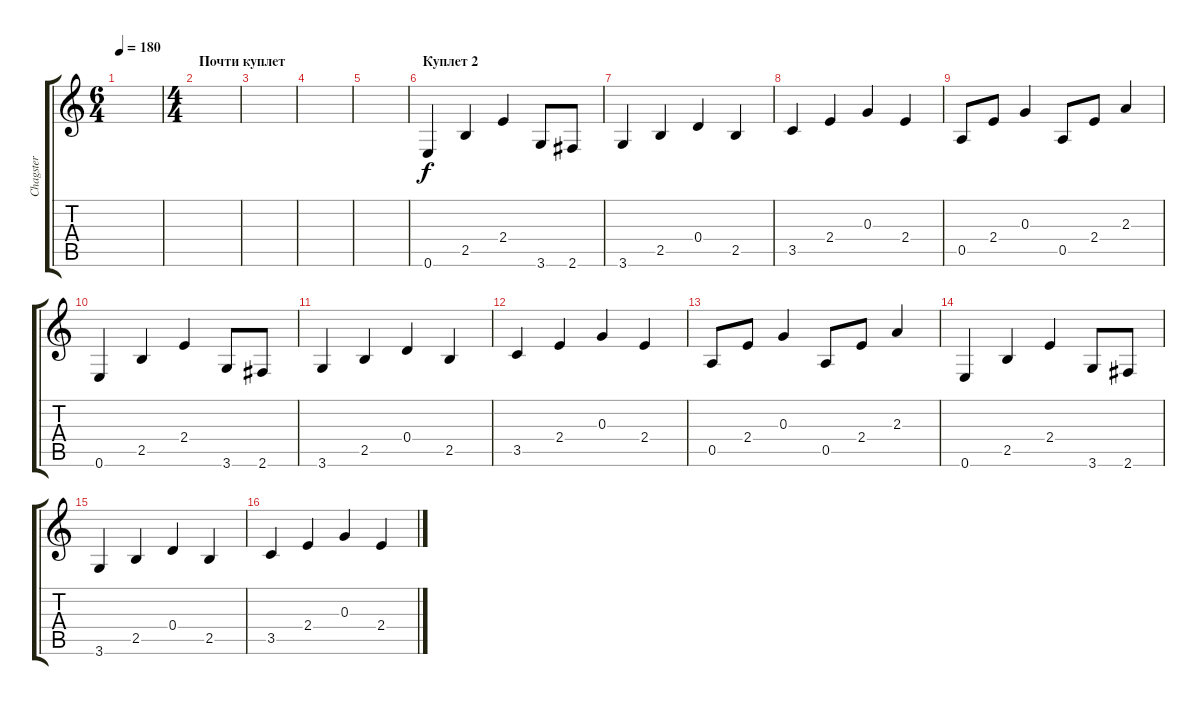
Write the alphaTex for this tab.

\track ("Chagster" "Chagster") {instrument acousticguitarsteel}
\staff {score tabs}
\tuning (E4 B3 G3 D3 A2 E2) {hide}
\ts (6 4)
\tempo 180
\clef g2
\ks c
|
\ts (4 4)
\section ("" "Почти куплет")
|
|
|
|
\section ("" "Куплет 2")
0.6.4 2.5.4 2.4.4 3.6.8 2.6.8 |
3.6.4 2.5.4 0.4.4 2.5.4 |
3.5.4 2.4.4 0.3.4 2.4.4 |
0.5.8 2.4.8 0.3.4 0.5.8 2.4.8 2.3.4 |
0.6.4 2.5.4 2.4.4 3.6.8 2.6.8 |
3.6.4 2.5.4 0.4.4 2.5.4 |
3.5.4 2.4.4 0.3.4 2.4.4 |
0.5.8 2.4.8 0.3.4 0.5.8 2.4.8 2.3.4 |
0.6.4 2.5.4 2.4.4 3.6.8 2.6.8 |
3.6.4 2.5.4 0.4.4 2.5.4 |
3.5.4 2.4.4 0.3.4 2.4.4
